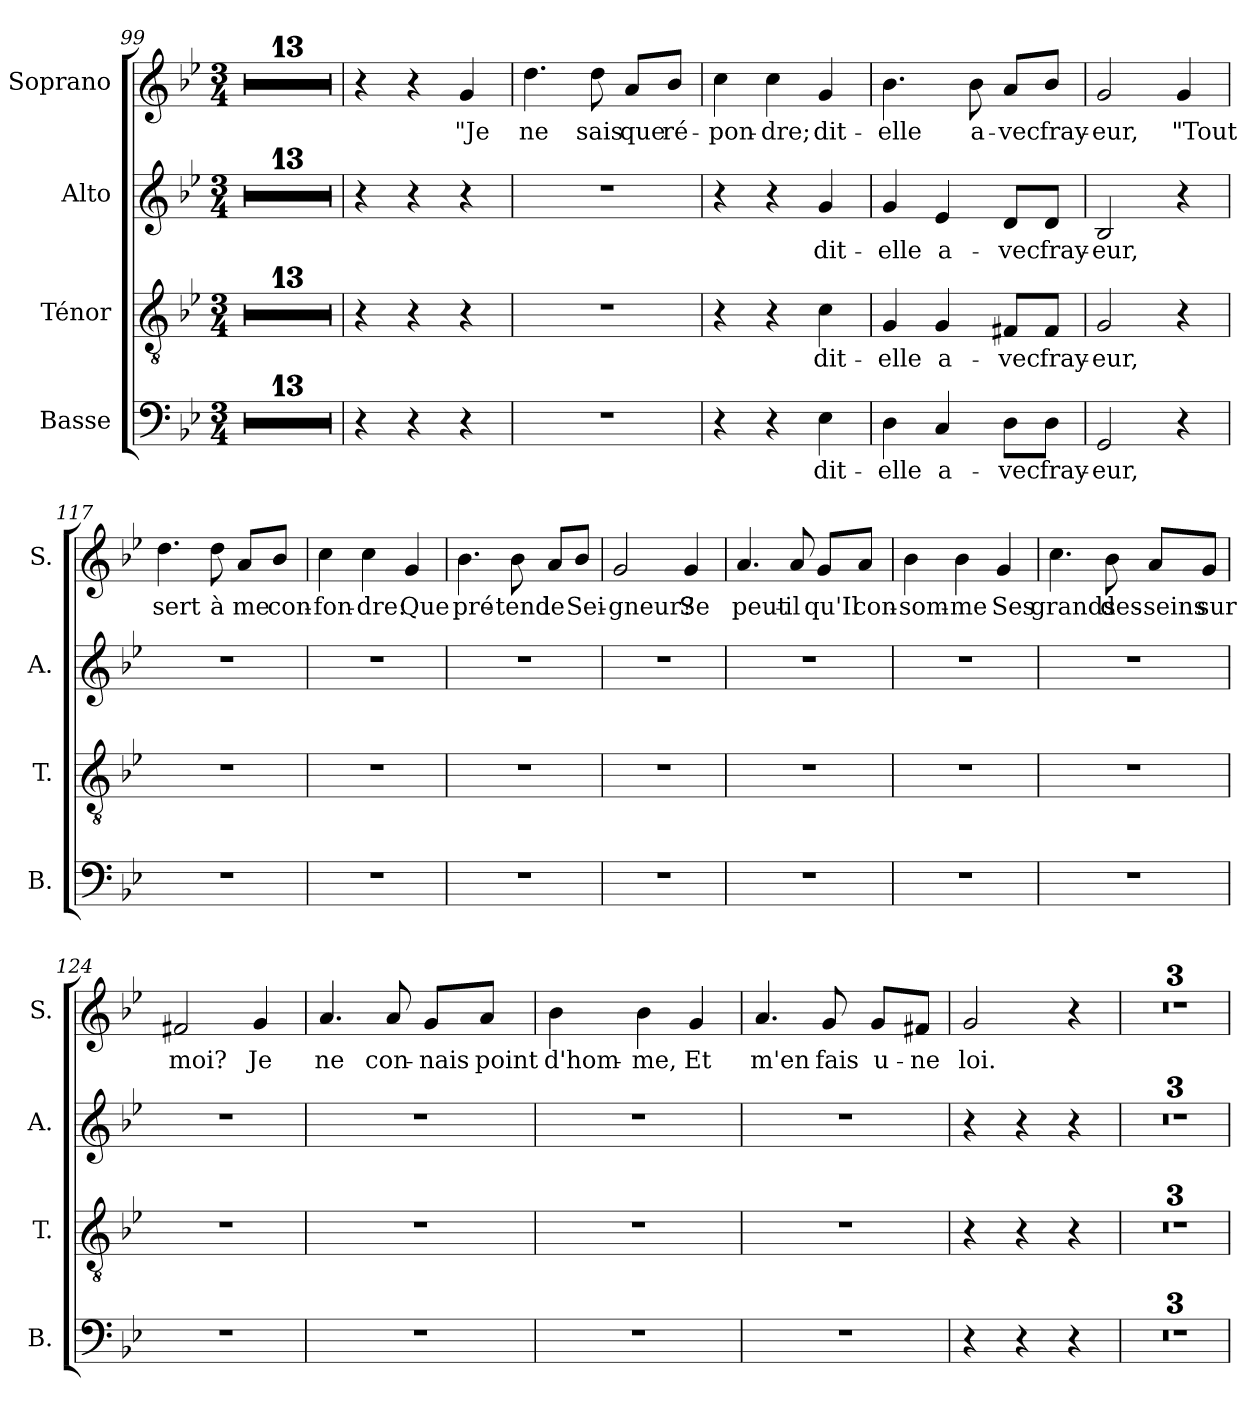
**kern	**text	**kern	**text	**kern	**text	**kern	**text
*part4	*part4	*part3	*part3	*part2	*part2	*part1	*part1
*staff4	*staff4	*staff3	*staff3	*staff2	*staff2	*staff1	*staff1
*I"Basse	*	*I"Ténor	*	*I"Alto	*	*I"Soprano	*
*I'B.	*	*I'T.	*	*I'A.	*	*I'S.	*
*clefF4	*	*clefGv2	*	*clefG2	*	*clefG2	*
*k[b-e-]	*	*k[b-e-]	*	*k[b-e-]	*	*k[b-e-]	*
*M3/4	*	*M3/4	*	*M3/4	*	*M3/4	*
=99	=99	=99	=99	=99	=99	=99	=99
2.r	.	2.r	.	2.r	.	2.r	.
=100	=100	=100	=100	=100	=100	=100	=100
2.r	.	2.r	.	2.r	.	2.r	.
=101	=101	=101	=101	=101	=101	=101	=101
2.r	.	2.r	.	2.r	.	2.r	.
=102	=102	=102	=102	=102	=102	=102	=102
2.r	.	2.r	.	2.r	.	2.r	.
=103	=103	=103	=103	=103	=103	=103	=103
2.r	.	2.r	.	2.r	.	2.r	.
=104	=104	=104	=104	=104	=104	=104	=104
2.r	.	2.r	.	2.r	.	2.r	.
=105	=105	=105	=105	=105	=105	=105	=105
2.r	.	2.r	.	2.r	.	2.r	.
=106	=106	=106	=106	=106	=106	=106	=106
2.r	.	2.r	.	2.r	.	2.r	.
=107	=107	=107	=107	=107	=107	=107	=107
2.r	.	2.r	.	2.r	.	2.r	.
=108	=108	=108	=108	=108	=108	=108	=108
2.r	.	2.r	.	2.r	.	2.r	.
=109	=109	=109	=109	=109	=109	=109	=109
2.r	.	2.r	.	2.r	.	2.r	.
=110	=110	=110	=110	=110	=110	=110	=110
2.r	.	2.r	.	2.r	.	2.r	.
=111	=111	=111	=111	=111	=111	=111	=111
2.r	.	2.r	.	2.r	.	2.r	.
=112	=112	=112	=112	=112	=112	=112	=112
4r	.	4r	.	4r	.	4r	.
4r	.	4r	.	4r	.	4r	.
!	!	!	!	!	!	!	!LO:LY:b
4r	.	4r	.	4r	.	4g/	"Je
=113	=113	=113	=113	=113	=113	=113	=113
!	!	!	!	!	!	!	!LO:LY:b
2.r	.	2.r	.	2.r	.	4.dd\	ne
!	!	!	!	!	!	!	!LO:LY:b
.	.	.	.	.	.	8dd\	sais
!	!	!	!	!	!	!	!LO:LY:b
.	.	.	.	.	.	8a/L	que
!	!	!	!	!	!	!	!LO:LY:b
.	.	.	.	.	.	8b-/J	ré-
=114	=114	=114	=114	=114	=114	=114	=114
!	!	!	!	!	!	!	!LO:LY:b
4r	.	4r	.	4r	.	4cc\	-pon-
!	!	!	!	!	!	!	!LO:LY:b
4r	.	4r	.	4r	.	4cc\	-dre;
!	!LO:LY:b	!	!LO:LY:b	!	!LO:LY:b	!	!LO:LY:b
4E-\	dit-	4c\	dit-	4g/	dit-	4g/	dit-
!!LO:LB:g=z
=115	=115	=115	=115	=115	=115	=115	=115
!	!LO:LY:b	!	!LO:LY:b	!	!LO:LY:b	!	!LO:LY:b
4D\	-elle	4G/	-elle	4g/	-elle	4.b-\	-elle
!	!LO:LY:b	!	!LO:LY:b	!	!LO:LY:b	!	!
4C/	a-	4G/	a-	4e-/	a-	.	.
!	!	!	!	!	!	!	!LO:LY:b
.	.	.	.	.	.	8b-\	a-
!	!LO:LY:b	!	!LO:LY:b	!	!LO:LY:b	!	!LO:LY:b
8D\L	-vec	8F#X/L	-vec	8d/L	-vec	8a/L	-vec
!	!LO:LY:b	!	!LO:LY:b	!	!LO:LY:b	!	!LO:LY:b
8D\J	fray-	8F#/J	fray-	8d/J	fray-	8b-/J	fray-
=116	=116	=116	=116	=116	=116	=116	=116
!	!LO:LY:b	!	!LO:LY:b	!	!LO:LY:b	!	!LO:LY:b
2GG/	-eur,	2G/	-eur,	2B-/	-eur,	2g/	-eur,
!	!	!	!	!	!	!	!LO:LY:b
4r	.	4r	.	4r	.	4g/	"Tout
=117	=117	=117	=117	=117	=117	=117	=117
!	!	!	!	!	!	!	!LO:LY:b
2.r	.	2.r	.	2.r	.	4.dd\	sert
!	!	!	!	!	!	!	!LO:LY:b
.	.	.	.	.	.	8dd\	à
!	!	!	!	!	!	!	!LO:LY:b
.	.	.	.	.	.	8a/L	me
!	!	!	!	!	!	!	!LO:LY:b
.	.	.	.	.	.	8b-/J	con-
=118	=118	=118	=118	=118	=118	=118	=118
!	!	!	!	!	!	!	!LO:LY:b
2.r	.	2.r	.	2.r	.	4cc\	-fon-
!	!	!	!	!	!	!	!LO:LY:b
.	.	.	.	.	.	4cc\	-dre:
!	!	!	!	!	!	!	!LO:LY:b
.	.	.	.	.	.	4g/	Que
=119	=119	=119	=119	=119	=119	=119	=119
!	!	!	!	!	!	!	!LO:LY:b
2.r	.	2.r	.	2.r	.	4.b-\	pré-
!	!	!	!	!	!	!	!LO:LY:b
.	.	.	.	.	.	8b-\	-tend
!	!	!	!	!	!	!	!LO:LY:b
.	.	.	.	.	.	8a/L	le
!	!	!	!	!	!	!	!LO:LY:b
.	.	.	.	.	.	8b-/J	Sei-
!!LO:LB:g=z
=120	=120	=120	=120	=120	=120	=120	=120
!	!	!	!	!	!	!	!LO:LY:b
2.r	.	2.r	.	2.r	.	2g/	-gneur?
!	!	!	!	!	!	!	!LO:LY:b
.	.	.	.	.	.	4g/	Se
=121	=121	=121	=121	=121	=121	=121	=121
!	!	!	!	!	!	!	!LO:LY:b
2.r	.	2.r	.	2.r	.	4.a/	peut-
!	!	!	!	!	!	!	!LO:LY:b
.	.	.	.	.	.	8a/	-il
!	!	!	!	!	!	!	!LO:LY:b
.	.	.	.	.	.	8g/L	qu'Il
!	!	!	!	!	!	!	!LO:LY:b
.	.	.	.	.	.	8a/J	con-
=122	=122	=122	=122	=122	=122	=122	=122
!	!	!	!	!	!	!	!LO:LY:b
2.r	.	2.r	.	2.r	.	4b-\	-som-
!	!	!	!	!	!	!	!LO:LY:b
.	.	.	.	.	.	4b-\	-me
!	!	!	!	!	!	!	!LO:LY:b
.	.	.	.	.	.	4g/	Ses
=123	=123	=123	=123	=123	=123	=123	=123
!	!	!	!	!	!	!	!LO:LY:b
2.r	.	2.r	.	2.r	.	4.cc\	grands
!	!	!	!	!	!	!	!LO:LY:b
.	.	.	.	.	.	8b-\	des-
!	!	!	!	!	!	!	!LO:LY:b
.	.	.	.	.	.	8a/L	-seins
!	!	!	!	!	!	!	!LO:LY:b
.	.	.	.	.	.	8g/J	sur
=124	=124	=124	=124	=124	=124	=124	=124
!	!	!	!	!	!	!	!LO:LY:b
2.r	.	2.r	.	2.r	.	2f#X/	moi?
!	!	!	!	!	!	!	!LO:LY:b
.	.	.	.	.	.	4g/	Je
!!LO:LB:g=z
=125	=125	=125	=125	=125	=125	=125	=125
!	!	!	!	!	!	!	!LO:LY:b
2.r	.	2.r	.	2.r	.	4.a/	ne
!	!	!	!	!	!	!	!LO:LY:b
.	.	.	.	.	.	8a/	con-
!	!	!	!	!	!	!	!LO:LY:b
.	.	.	.	.	.	8g/L	-nais
!	!	!	!	!	!	!	!LO:LY:b
.	.	.	.	.	.	8a/J	point
=126	=126	=126	=126	=126	=126	=126	=126
!	!	!	!	!	!	!	!LO:LY:b
2.r	.	2.r	.	2.r	.	4b-\	d'hom-
!	!	!	!	!	!	!	!LO:LY:b
.	.	.	.	.	.	4b-\	-me,
!	!	!	!	!	!	!	!LO:LY:b
.	.	.	.	.	.	4g/	Et
=127	=127	=127	=127	=127	=127	=127	=127
!	!	!	!	!	!	!	!LO:LY:b
2.r	.	2.r	.	2.r	.	4.a/	m'en
!	!	!	!	!	!	!	!LO:LY:b
.	.	.	.	.	.	8g/	fais
!	!	!	!	!	!	!	!LO:LY:b
.	.	.	.	.	.	8g/L	u-
!	!	!	!	!	!	!	!LO:LY:b
.	.	.	.	.	.	8f#X/J	-ne
=128	=128	=128	=128	=128	=128	=128	=128
!	!	!	!	!	!	!	!LO:LY:b
4r	.	4r	.	4r	.	2g/	loi.
4r	.	4r	.	4r	.	.	.
4r	.	4r	.	4r	.	4r	.
=129	=129	=129	=129	=129	=129	=129	=129
2.r	.	2.r	.	2.r	.	2.r	.
=130	=130	=130	=130	=130	=130	=130	=130
2.r	.	2.r	.	2.r	.	2.r	.
=131	=131	=131	=131	=131	=131	=131	=131
2.r	.	2.r	.	2.r	.	2.r	.
=	=	=	=	=	=	=	=
*-	*-	*-	*-	*-	*-	*-	*-
